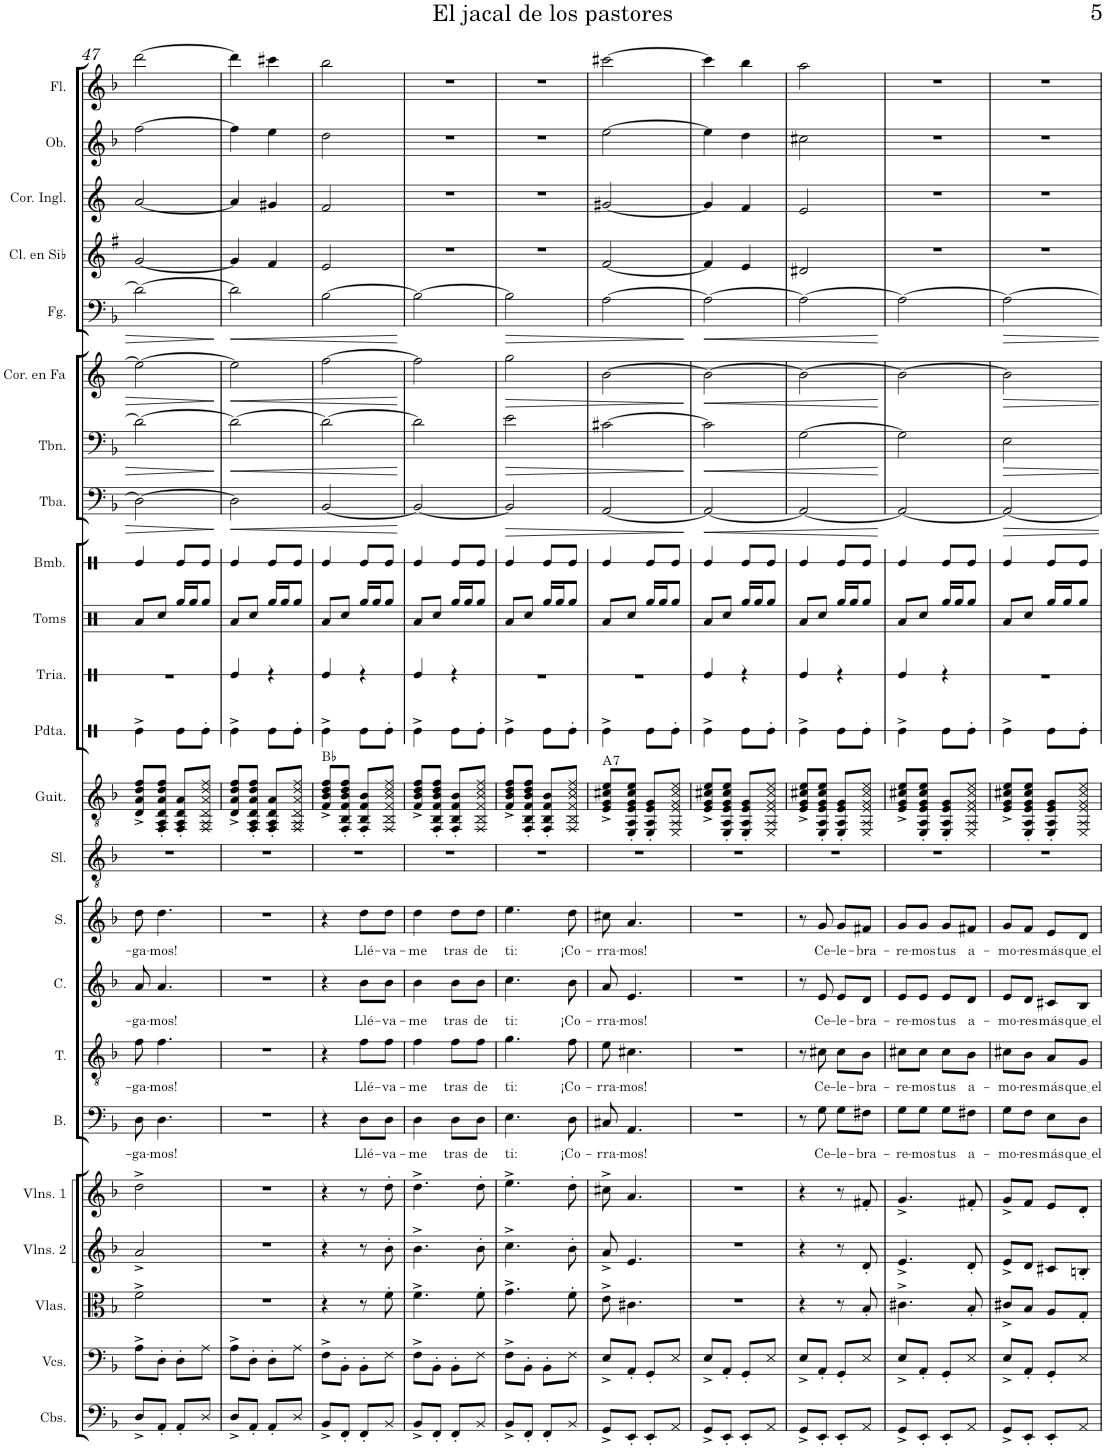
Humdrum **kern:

**kern	**kern	**kern	**kern	**kern	**kern	**text	**kern	**text	**kern	**text	**kern	**text	**kern	**kern	**harte	**kern	**kern	**kern	**kern	**kern	**dynam	**kern	**dynam	**kern	**dynam	**kern	**dynam	**kern	**kern	**kern	**kern
*part23	*part22	*part21	*part20	*part19	*part18	*part18	*part17	*part17	*part16	*part16	*part15	*part15	*part14	*part13	*part13	*part12	*part11	*part10	*part9	*part8	*part8	*part7	*part7	*part6	*part6	*part5	*part5	*part4	*part3	*part2	*part1
*staff23	*staff22	*staff21	*staff20	*staff19	*staff18	*staff18	*staff17	*staff17	*staff16	*staff16	*staff15	*staff15	*staff14	*staff13	*	*staff12	*staff11	*staff10	*staff9	*staff8	*staff8	*staff7	*staff7	*staff6	*staff6	*staff5	*staff5	*staff4	*staff3	*staff2	*staff1
*I"Contrabajos	*I"Violonchelos	*I"Violas	*I"Violines 2	*I"Violines 1	*I"Bajo	*	*I"Tenor	*	*I"Contralto	*	*I"Soprano	*	*I"Solista	*I"Guitarra	*	*I"Pandereta	*I"Triángulo	*I"Toms	*I"Bombo	*I"Tuba	*	*I"Trombón	*	*I"Trompa en Fa	*	*I"Fagot	*	*I"Clarinete en Sib	*I"Corno inglés	*I"Oboe	*I"Flauta
*I'Cbs.	*I'Vcs.	*I'Vlas.	*I'Vlns. 2	*I'Vlns. 1	*I'B.	*	*I'T.	*	*I'C.	*	*I'S.	*	*I'Sl.	*I'Guit.	*	*I'Pdta.	*	*I'Toms	*I'Bmb.	*I'Tba.	*	*I'Tbn.	*	*	*	*I'Fg.	*	*I'Cl. en Sib	*I'Cor. Ingl.	*I'Ob.	*I'Fl.
!!LO:PB:g=z
*clefF4	*clefF4	*clefC3	*clefG2	*clefG2	*clefF4	*	*clefGv2	*	*clefG2	*	*clefG2	*	*clefGv2	*clefGv2	*	*clefX	*clefX	*clefX	*clefX	*clefF4	*	*clefF4	*	*clefG2	*	*clefF4	*	*clefG2	*clefG2	*clefG2	*clefG2
*Trd7c12	*	*	*	*	*	*	*	*	*	*	*	*	*	*	*	*	*	*	*	*	*	*	*	*Trd4c7	*	*	*	*Trd1c2	*Trd4c7	*	*
*k[b-]	*k[b-]	*k[b-]	*k[b-]	*k[b-]	*k[b-]	*	*k[b-]	*	*k[b-]	*	*k[b-]	*	*k[b-]	*k[b-]	*	*k[]	*k[]	*k[]	*k[]	*k[b-]	*	*k[b-]	*	*k[]	*	*k[b-]	*	*k[f#]	*k[]	*k[b-]	*k[b-]
*M2/4	*M2/4	*M2/4	*M2/4	*M2/4	*M2/4	*	*M2/4	*	*M2/4	*	*M2/4	*	*M2/4	*M2/4	*	*M2/4	*M2/4	*M2/4	*M2/4	*M2/4	*	*M2/4	*	*M2/4	*	*M2/4	*	*M2/4	*M2/4	*M2/4	*M2/4
=47	=47	=47	=47	=47	=47	=47	=47	=47	=47	=47	=47	=47	=47	=47	=47	=47	=47	=47	=47	=47	=47	=47	=47	=47	=47	=47	=47	=47	=47	=47	=47
!	!	!	!	!	!	!LO:LY:b	!	!LO:LY:b	!	!LO:LY:b	!	!LO:LY:b	!	!	!	!	!	!	!	!	!	!	!	!	!	!	!	!	!	!	!
8D^/L	8A^\L	2f^\	2a^/	2dd^\	8D\	-ga-	8f\	-ga-	8a/	-ga-	8dd\	-ga-	2r	8D/^ 8A/^ 8d/^ 8f/^L	.	4Re^\	2r	8Ra/L	4Re/	2D\_	.	2d\_	.	2ee\_	.	2d\_	.	[2g/	[2a/	[2ff\	[2ddd\
!	!	!	!	!	!	!LO:LY:b	!	!LO:LY:b	!	!LO:LY:b	!	!LO:LY:b	!	!	!	!	!	!	!	!	!	!	!	!	!	!	!	!	!	!	!
8AA'/J	8D'\J	.	.	.	4.D\	-mos!	4.f\	-mos!	4.a/	-mos!	4.dd\	-mos!	.	8FF/' 8AA/' 8D/' 8A/' 8d/' 8f/'J	.	.	.	8Rcc/J	.	.	.	.	.	.	.	.	.	.	.	.	.
8AA'/L	8D'\L	.	.	.	.	.	.	.	.	.	.	.	.	8FF/' 8AA/' 8D/' 8A/'L	.	8Re\L	.	16Rgg/LL	8Re/L	.	.	.	.	.	.	.	.	.	.	.	.
.	.	.	.	.	.	.	.	.	.	.	.	.	.	.	.	.	.	16Rgg/J	.	.	.	.	.	.	.	.	.	.	.	.	.
8D/J	8A\J	.	.	.	.	.	.	.	.	.	.	.	.	8FF/ 8AA/ 8D/ 8A/ 8d/ 8f/J	.	8Re'\J	.	8Rgg/J	8Re/J	.	.	.	.	.	.	.	.	.	.	.	.
=48	=48	=48	=48	=48	=48	=48	=48	=48	=48	=48	=48	=48	=48	=48	=48	=48	=48	=48	=48	=48	=48	=48	=48	=48	=48	=48	=48	=48	=48	=48	=48
!	!	!	!	!	!	!	!	!	!	!	!	!	!	!	!	!	!	!	!	!	!LO:HP:b	!	!LO:HP:b	!	!LO:HP:b	!	!LO:HP:b	!	!	!	!
8D^/L	8A^\L	2r	2r	2r	2r	.	2r	.	2r	.	2r	.	2r	8D/^ 8A/^ 8d/^ 8f/^L	.	4Re^\	4Re/	8Ra/L	4Re/	2D\]	<	2d\_	<	2ee\]	<	2d\]	<	4g/]	4a/]	4ff\]	4ddd\]
8AA'/J	8D'\J	.	.	.	.	.	.	.	.	.	.	.	.	8FF/' 8AA/' 8D/' 8A/' 8d/' 8f/'J	.	.	.	8Rcc/J	.	.	.	.	.	.	.	.	.	.	.	.	.
8AA'/L	8D'\L	.	.	.	.	.	.	.	.	.	.	.	.	8FF/' 8AA/' 8D/' 8A/'L	.	8Re\L	4r	16Rgg/LL	8Re/L	.	.	.	.	.	.	.	.	4f#/	4g#X/	4ee\	4ccc#X\
.	.	.	.	.	.	.	.	.	.	.	.	.	.	.	.	.	.	16Rgg/J	.	.	.	.	.	.	.	.	.	.	.	.	.
8D/J	8A\J	.	.	.	.	.	.	.	.	.	.	.	.	8FF/ 8AA/ 8D/ 8A/ 8d/ 8f/J	.	8Re'\J	.	8Rgg/J	8Re/J	.	.	.	.	.	.	.	.	.	.	.	.
=49	=49	=49	=49	=49	=49	=49	=49	=49	=49	=49	=49	=49	=49	=49	=49	=49	=49	=49	=49	=49	=49	=49	=49	=49	=49	=49	=49	=49	=49	=49	=49
8BB-^/L	8F^\L	4r	4r	4r	4r	.	4r	.	4r	.	4r	.	2r	8F/^ 8B-/^ 8d/^ 8f/^L	Bb:maj	4Re^\	4Re/	8Ra/L	4Re/	[2BB-/	.	2d\_	.	[2ff\	.	[2B-\	.	2e/	2f/	2dd\	2bb-\
8FF'/J	8BB-'\J	.	.	.	.	.	.	.	.	.	.	.	.	8FF/' 8BB-/' 8F/' 8B-/' 8d/' 8f/'J	.	.	.	8Rcc/J	.	.	.	.	.	.	.	.	.	.	.	.	.
!	!	!	!	!	!	!LO:LY:b	!	!LO:LY:b	!	!LO:LY:b	!	!LO:LY:b	!	!	!	!	!	!	!	!	!	!	!	!	!	!	!	!	!	!	!
8FF'/L	8BB-'\L	8r	8r	8r	8D\L	-Llé-	8f\L	-Llé-	8b-\L	-Llé-	8dd\L	-Llé-	.	8FF/' 8BB-/' 8F/' 8B-/'L	.	8Re\L	4r	16Rgg/LL	8Re/L	.	.	.	.	.	.	.	.	.	.	.	.
.	.	.	.	.	.	.	.	.	.	.	.	.	.	.	.	.	.	16Rgg/J	.	.	.	.	.	.	.	.	.	.	.	.	.
!	!	!	!	!	!	!LO:LY:b	!	!LO:LY:b	!	!LO:LY:b	!	!LO:LY:b	!	!	!	!	!	!	!	!	!	!	!	!	!	!	!	!	!	!	!
8BB-/J	8F\J	8f'\	8b-'\	8dd'\	8D\J	-va-	8f\J	-va-	8b-\J	-va-	8dd\J	-va-	.	8FF/ 8BB-/ 8F/ 8B-/ 8d/ 8f/J	.	8Re'\J	.	8Rgg/J	8Re/J	.	.	.	.	.	.	.	.	.	.	.	.
.	.	.	.	.	.	.	.	.	.	.	.	.	.	.	.	.	.	.	.	.	[	.	[	.	[	.	[	.	.	.	.
=50	=50	=50	=50	=50	=50	=50	=50	=50	=50	=50	=50	=50	=50	=50	=50	=50	=50	=50	=50	=50	=50	=50	=50	=50	=50	=50	=50	=50	=50	=50	=50
!	!	!	!	!	!	!LO:LY:b	!	!LO:LY:b	!	!LO:LY:b	!	!LO:LY:b	!	!	!	!	!	!	!	!	!	!	!	!	!	!	!	!	!	!	!
8BB-^/L	8F^\L	4.f^\	4.b-^\	4.dd^\	4D\	-me	4f\	-me	4b-\	-me	4dd\	-me	2r	8F/^ 8B-/^ 8d/^ 8f/^L	.	4Re^\	4Re/	8Ra/L	4Re/	2BB-/_	.	2d\]	.	2ff\]	.	2B-\_	.	2r	2r	2r	2r
8FF'/J	8BB-'\J	.	.	.	.	.	.	.	.	.	.	.	.	8FF/' 8BB-/' 8F/' 8B-/' 8d/' 8f/'J	.	.	.	8Rcc/J	.	.	.	.	.	.	.	.	.	.	.	.	.
!	!	!	!	!	!	!LO:LY:b	!	!LO:LY:b	!	!LO:LY:b	!	!LO:LY:b	!	!	!	!	!	!	!	!	!	!	!	!	!	!	!	!	!	!	!
8FF'/L	8BB-'\L	.	.	.	8D\L	tras	8f\L	tras	8b-\L	tras	8dd\L	tras	.	8FF/' 8BB-/' 8F/' 8B-/'L	.	8Re\L	4r	16Rgg/LL	8Re/L	.	.	.	.	.	.	.	.	.	.	.	.
.	.	.	.	.	.	.	.	.	.	.	.	.	.	.	.	.	.	16Rgg/J	.	.	.	.	.	.	.	.	.	.	.	.	.
!	!	!	!	!	!	!LO:LY:b	!	!LO:LY:b	!	!LO:LY:b	!	!LO:LY:b	!	!	!	!	!	!	!	!	!	!	!	!	!	!	!	!	!	!	!
8BB-/J	8F\J	8f'\	8b-'\	8dd'\	8D\J	de	8f\J	de	8b-\J	de	8dd\J	de	.	8FF/ 8BB-/ 8F/ 8B-/ 8d/ 8f/J	.	8Re'\J	.	8Rgg/J	8Re/J	.	.	.	.	.	.	.	.	.	.	.	.
=51	=51	=51	=51	=51	=51	=51	=51	=51	=51	=51	=51	=51	=51	=51	=51	=51	=51	=51	=51	=51	=51	=51	=51	=51	=51	=51	=51	=51	=51	=51	=51
!	!	!	!	!	!	!LO:LY:b	!	!LO:LY:b	!	!LO:LY:b	!	!LO:LY:b	!	!	!	!	!	!	!	!	!LO:HP:b	!	!LO:HP:b	!	!LO:HP:b	!	!LO:HP:b	!	!	!	!
8BB-^/L	8F^\L	4.g^\	4.cc^\	4.ee^\	4.E\	ti:	4.g\	ti:	4.cc\	ti:	4.ee\	ti:	2r	8F/^ 8B-/^ 8d/^ 8f/^L	.	4Re^\	2r	8Ra/L	4Re/	2BB-/]	>	2e\	>	2gg\	>	2B-\]	>	2r	2r	2r	2r
8FF'/J	8BB-'\J	.	.	.	.	.	.	.	.	.	.	.	.	8FF/' 8BB-/' 8F/' 8B-/' 8d/' 8f/'J	.	.	.	8Rcc/J	.	.	.	.	.	.	.	.	.	.	.	.	.
8FF'/L	8BB-'\L	.	.	.	.	.	.	.	.	.	.	.	.	8FF/' 8BB-/' 8F/' 8B-/'L	.	8Re\L	.	16Rgg/LL	8Re/L	.	.	.	.	.	.	.	.	.	.	.	.
.	.	.	.	.	.	.	.	.	.	.	.	.	.	.	.	.	.	16Rgg/J	.	.	.	.	.	.	.	.	.	.	.	.	.
!	!	!	!	!	!	!LO:LY:b	!	!LO:LY:b	!	!LO:LY:b	!	!LO:LY:b	!	!	!	!	!	!	!	!	!	!	!	!	!	!	!	!	!	!	!
8BB-/J	8F\J	8f'\	8b-'\	8dd'\	8D\	¡Co-	8f\	¡Co-	8b-\	¡Co-	8dd\	¡Co-	.	8FF/ 8BB-/ 8F/ 8B-/ 8d/ 8f/J	.	8Re'\J	.	8Rgg/J	8Re/J	.	.	.	.	.	.	.	.	.	.	.	.
=52	=52	=52	=52	=52	=52	=52	=52	=52	=52	=52	=52	=52	=52	=52	=52	=52	=52	=52	=52	=52	=52	=52	=52	=52	=52	=52	=52	=52	=52	=52	=52
!	!	!	!	!	!	!LO:LY:b	!	!LO:LY:b	!	!LO:LY:b	!	!LO:LY:b	!	!	!LO:H:kt=7	!	!	!	!	!	!	!	!	!	!	!	!	!	!	!	!
8GG^/L	8E^/L	8e^\	8a^/	8cc#X^\	8C#X/	-rra-	8e\	-rra-	8a/	-rra-	8cc#X\	-rra-	2r	8E/^ 8G/^ 8c#X/^ 8e/^L	A:7	4Re^\	2r	8Ra/L	4Re/	[2AA/	.	[2c#X\	.	[2b\	.	[2A\	.	[2f#/	[2g#X/	[2ee\	[2ccc#X\
!	!	!	!	!	!	!LO:LY:b	!	!LO:LY:b	!	!LO:LY:b	!	!LO:LY:b	!	!	!	!	!	!	!	!	!	!	!	!	!	!	!	!	!	!	!
8EE'/J	8AA'/J	4.c#X\	4.e/	4.a/	4.AA/	-mos!	4.c#X\	-mos!	4.e/	-mos!	4.a/	-mos!	.	8EE/' 8AA/' 8E/' 8G/' 8c#/' 8e/'J	.	.	.	8Rcc/J	.	.	.	.	.	.	.	.	.	.	.	.	.
8EE'/L	8GG'/L	.	.	.	.	.	.	.	.	.	.	.	.	8EE/' 8AA/' 8E/' 8G/'L	.	8Re\L	.	16Rgg/LL	8Re/L	.	.	.	.	.	.	.	.	.	.	.	.
.	.	.	.	.	.	.	.	.	.	.	.	.	.	.	.	.	.	16Rgg/J	.	.	.	.	.	.	.	.	.	.	.	.	.
8AA/J	8E/J	.	.	.	.	.	.	.	.	.	.	.	.	8EE/ 8AA/ 8E/ 8G/ 8c#/ 8e/J	.	8Re'\J	.	8Rgg/J	8Re/J	.	.	.	.	.	.	.	.	.	.	.	.
.	.	.	.	.	.	.	.	.	.	.	.	.	.	.	.	.	.	.	.	.	]	.	]	.	]	.	]	.	.	.	.
=53	=53	=53	=53	=53	=53	=53	=53	=53	=53	=53	=53	=53	=53	=53	=53	=53	=53	=53	=53	=53	=53	=53	=53	=53	=53	=53	=53	=53	=53	=53	=53
!	!	!	!	!	!	!	!	!	!	!	!	!	!	!	!	!	!	!	!	!	!LO:HP:b	!	!LO:HP:b	!	!LO:HP:b	!	!LO:HP:b	!	!	!	!
8GG^/L	8E^/L	2r	2r	2r	2r	.	2r	.	2r	.	2r	.	2r	8E/^ 8G/^ 8c#X/^ 8e/^L	.	4Re^\	4Re/	8Ra/L	4Re/	2AA/_	<	2c#\]	<	2b\_	<	2A\_	<	4f#/]	4g#/]	4ee\]	4ccc#\]
8EE'/J	8AA'/J	.	.	.	.	.	.	.	.	.	.	.	.	8EE/' 8AA/' 8E/' 8G/' 8c#/' 8e/'J	.	.	.	8Rcc/J	.	.	.	.	.	.	.	.	.	.	.	.	.
8EE'/L	8GG'/L	.	.	.	.	.	.	.	.	.	.	.	.	8EE/' 8AA/' 8E/' 8G/'L	.	8Re\L	4r	16Rgg/LL	8Re/L	.	.	.	.	.	.	.	.	4e/	4f/	4dd\	4bb-\
.	.	.	.	.	.	.	.	.	.	.	.	.	.	.	.	.	.	16Rgg/J	.	.	.	.	.	.	.	.	.	.	.	.	.
8AA/J	8E/J	.	.	.	.	.	.	.	.	.	.	.	.	8EE/ 8AA/ 8E/ 8G/ 8c#/ 8e/J	.	8Re'\J	.	8Rgg/J	8Re/J	.	.	.	.	.	.	.	.	.	.	.	.
=54	=54	=54	=54	=54	=54	=54	=54	=54	=54	=54	=54	=54	=54	=54	=54	=54	=54	=54	=54	=54	=54	=54	=54	=54	=54	=54	=54	=54	=54	=54	=54
8GG^/L	8E^/L	4r	4r	4r	8r	.	8r	.	8r	.	8r	.	2r	8E/^ 8G/^ 8c#X/^ 8e/^L	.	4Re^\	4Re/	8Ra/L	4Re/	2AA/_	.	[2G\	.	2b\_	.	2A\_	.	2d#X/	2e/	2cc#X\	2aa\
!	!	!	!	!	!	!LO:LY:b	!	!LO:LY:b	!	!LO:LY:b	!	!LO:LY:b	!	!	!	!	!	!	!	!	!	!	!	!	!	!	!	!	!	!	!
8EE'/J	8AA'/J	.	.	.	8G\	Ce-	8c#X\	Ce-	8e/	Ce-	8g/	Ce-	.	8EE/' 8AA/' 8E/' 8G/' 8c#/' 8e/'J	.	.	.	8Rcc/J	.	.	.	.	.	.	.	.	.	.	.	.	.
!	!	!	!	!	!	!LO:LY:b	!	!LO:LY:b	!	!LO:LY:b	!	!LO:LY:b	!	!	!	!	!	!	!	!	!	!	!	!	!	!	!	!	!	!	!
8EE'/L	8GG'/L	8r	8r	8r	8G\L	-le-	8c#\L	-le-	8e/L	-le-	8g/L	-le-	.	8EE/' 8AA/' 8E/' 8G/'L	.	8Re\L	4r	16Rgg/LL	8Re/L	.	.	.	.	.	.	.	.	.	.	.	.
.	.	.	.	.	.	.	.	.	.	.	.	.	.	.	.	.	.	16Rgg/J	.	.	.	.	.	.	.	.	.	.	.	.	.
!	!	!	!	!	!	!LO:LY:b	!	!LO:LY:b	!	!LO:LY:b	!	!LO:LY:b	!	!	!	!	!	!	!	!	!	!	!	!	!	!	!	!	!	!	!
8AA/J	8E/J	8B-'/	8d'/	8f#X'/	8F#X\J	-bra-	8B-\J	-bra-	8d/J	-bra-	8f#X/J	-bra-	.	8EE/ 8AA/ 8E/ 8G/ 8c#/ 8e/J	.	8Re'\J	.	8Rgg/J	8Re/J	.	.	.	.	.	.	.	.	.	.	.	.
.	.	.	.	.	.	.	.	.	.	.	.	.	.	.	.	.	.	.	.	.	[	.	[	.	[	.	[	.	.	.	.
=55	=55	=55	=55	=55	=55	=55	=55	=55	=55	=55	=55	=55	=55	=55	=55	=55	=55	=55	=55	=55	=55	=55	=55	=55	=55	=55	=55	=55	=55	=55	=55
!	!	!	!	!	!	!LO:LY:b	!	!LO:LY:b	!	!LO:LY:b	!	!LO:LY:b	!	!	!	!	!	!	!	!	!	!	!	!	!	!	!	!	!	!	!
8GG^/L	8E^/L	4.c#X^\	4.e^/	4.g^/	8G\L	-re-	8c#X\L	-re-	8e/L	-re-	8g/L	-re-	2r	8E/^ 8G/^ 8c#X/^ 8e/^L	.	4Re^\	4Re/	8Ra/L	4Re/	2AA/_	.	2G\]	.	2b\_	.	2A\_	.	2r	2r	2r	2r
!	!	!	!	!	!	!LO:LY:b	!	!LO:LY:b	!	!LO:LY:b	!	!LO:LY:b	!	!	!	!	!	!	!	!	!	!	!	!	!	!	!	!	!	!	!
8EE'/J	8AA'/J	.	.	.	8G\J	-mos	8c#\J	-mos	8e/J	-mos	8g/J	-mos	.	8EE/' 8AA/' 8E/' 8G/' 8c#/' 8e/'J	.	.	.	8Rcc/J	.	.	.	.	.	.	.	.	.	.	.	.	.
!	!	!	!	!	!	!LO:LY:b	!	!LO:LY:b	!	!LO:LY:b	!	!LO:LY:b	!	!	!	!	!	!	!	!	!	!	!	!	!	!	!	!	!	!	!
8EE'/L	8GG'/L	.	.	.	8G\L	tus	8c#\L	tus	8e/L	tus	8g/L	tus	.	8EE/' 8AA/' 8E/' 8G/'L	.	8Re\L	4r	16Rgg/LL	8Re/L	.	.	.	.	.	.	.	.	.	.	.	.
.	.	.	.	.	.	.	.	.	.	.	.	.	.	.	.	.	.	16Rgg/J	.	.	.	.	.	.	.	.	.	.	.	.	.
!	!	!	!	!	!	!LO:LY:b	!	!LO:LY:b	!	!LO:LY:b	!	!LO:LY:b	!	!	!	!	!	!	!	!	!	!	!	!	!	!	!	!	!	!	!
8AA/J	8E/J	8B-'/	8d'/	8f#X'/	8F#X\J	a-	8B-\J	a-	8d/J	a-	8f#X/J	a-	.	8EE/ 8AA/ 8E/ 8G/ 8c#/ 8e/J	.	8Re'\J	.	8Rgg/J	8Re/J	.	.	.	.	.	.	.	.	.	.	.	.
=56	=56	=56	=56	=56	=56	=56	=56	=56	=56	=56	=56	=56	=56	=56	=56	=56	=56	=56	=56	=56	=56	=56	=56	=56	=56	=56	=56	=56	=56	=56	=56
!	!	!	!	!	!	!LO:LY:b	!	!LO:LY:b	!	!LO:LY:b	!	!LO:LY:b	!	!	!	!	!	!	!	!	!	!	!	!	!	!	!	!	!	!	!
8GG^/L	8E^/L	8c#X^/L	8e^/L	8g^/L	8G\L	-mo-	8c#X\L	-mo-	8e/L	-mo-	8g/L	-mo-	2r	8E/^ 8G/^ 8c#X/^ 8e/^L	.	4Re^\	2r	8Ra/L	4Re/	2AA/_	.	2E\	.	2b\]	.	2A\_	.	2r	2r	2r	2r
!	!	!	!	!	!	!LO:LY:b	!	!LO:LY:b	!	!LO:LY:b	!	!LO:LY:b	!	!	!	!	!	!	!	!	!	!	!	!	!	!	!	!	!	!	!
8EE'/J	8AA'/J	8B-/J	8d/J	8f/J	8F\J	-res	8B-\J	-res	8d/J	-res	8f/J	-res	.	8EE/' 8AA/' 8E/' 8G/' 8c#/' 8e/'J	.	.	.	8Rcc/J	.	.	.	.	.	.	.	.	.	.	.	.	.
!	!	!	!	!	!	!LO:LY:b	!	!LO:LY:b	!	!LO:LY:b	!	!LO:LY:b	!	!	!	!	!	!	!	!	!	!	!	!	!	!	!	!	!	!	!
8EE'/L	8GG'/L	8A/L	8c#X/L	8e/L	8E\L	más	8A/L	más	8c#X/L	más	8e/L	más	.	8EE/' 8AA/' 8E/' 8G/'L	.	8Re\L	.	16Rgg/LL	8Re/L	.	.	.	.	.	.	.	.	.	.	.	.
.	.	.	.	.	.	.	.	.	.	.	.	.	.	.	.	.	.	16Rgg/J	.	.	.	.	.	.	.	.	.	.	.	.	.
!	!	!	!	!	!	!LO:LY:b	!	!LO:LY:b	!	!LO:LY:b	!	!LO:LY:b	!	!	!	!	!	!	!	!	!	!	!	!	!	!	!	!	!	!	!
8AA/J	8E/J	8G'/J	8Bn'/J	8d'/J	8D\J	que el	8G/J	que el	8B-/J	que el	8d/J	que el	.	8EE/ 8AA/ 8E/ 8G/ 8c#/ 8e/J	.	8Re'\J	.	8Rgg/J	8Re/J	.	.	.	.	.	.	.	.	.	.	.	.
=	=	=	=	=	=	=	=	=	=	=	=	=	=	=	=	=	=	=	=	=	=	=	=	=	=	=	=	=	=	=	=
*-	*-	*-	*-	*-	*-	*-	*-	*-	*-	*-	*-	*-	*-	*-	*-	*-	*-	*-	*-	*-	*-	*-	*-	*-	*-	*-	*-	*-	*-	*-	*-
